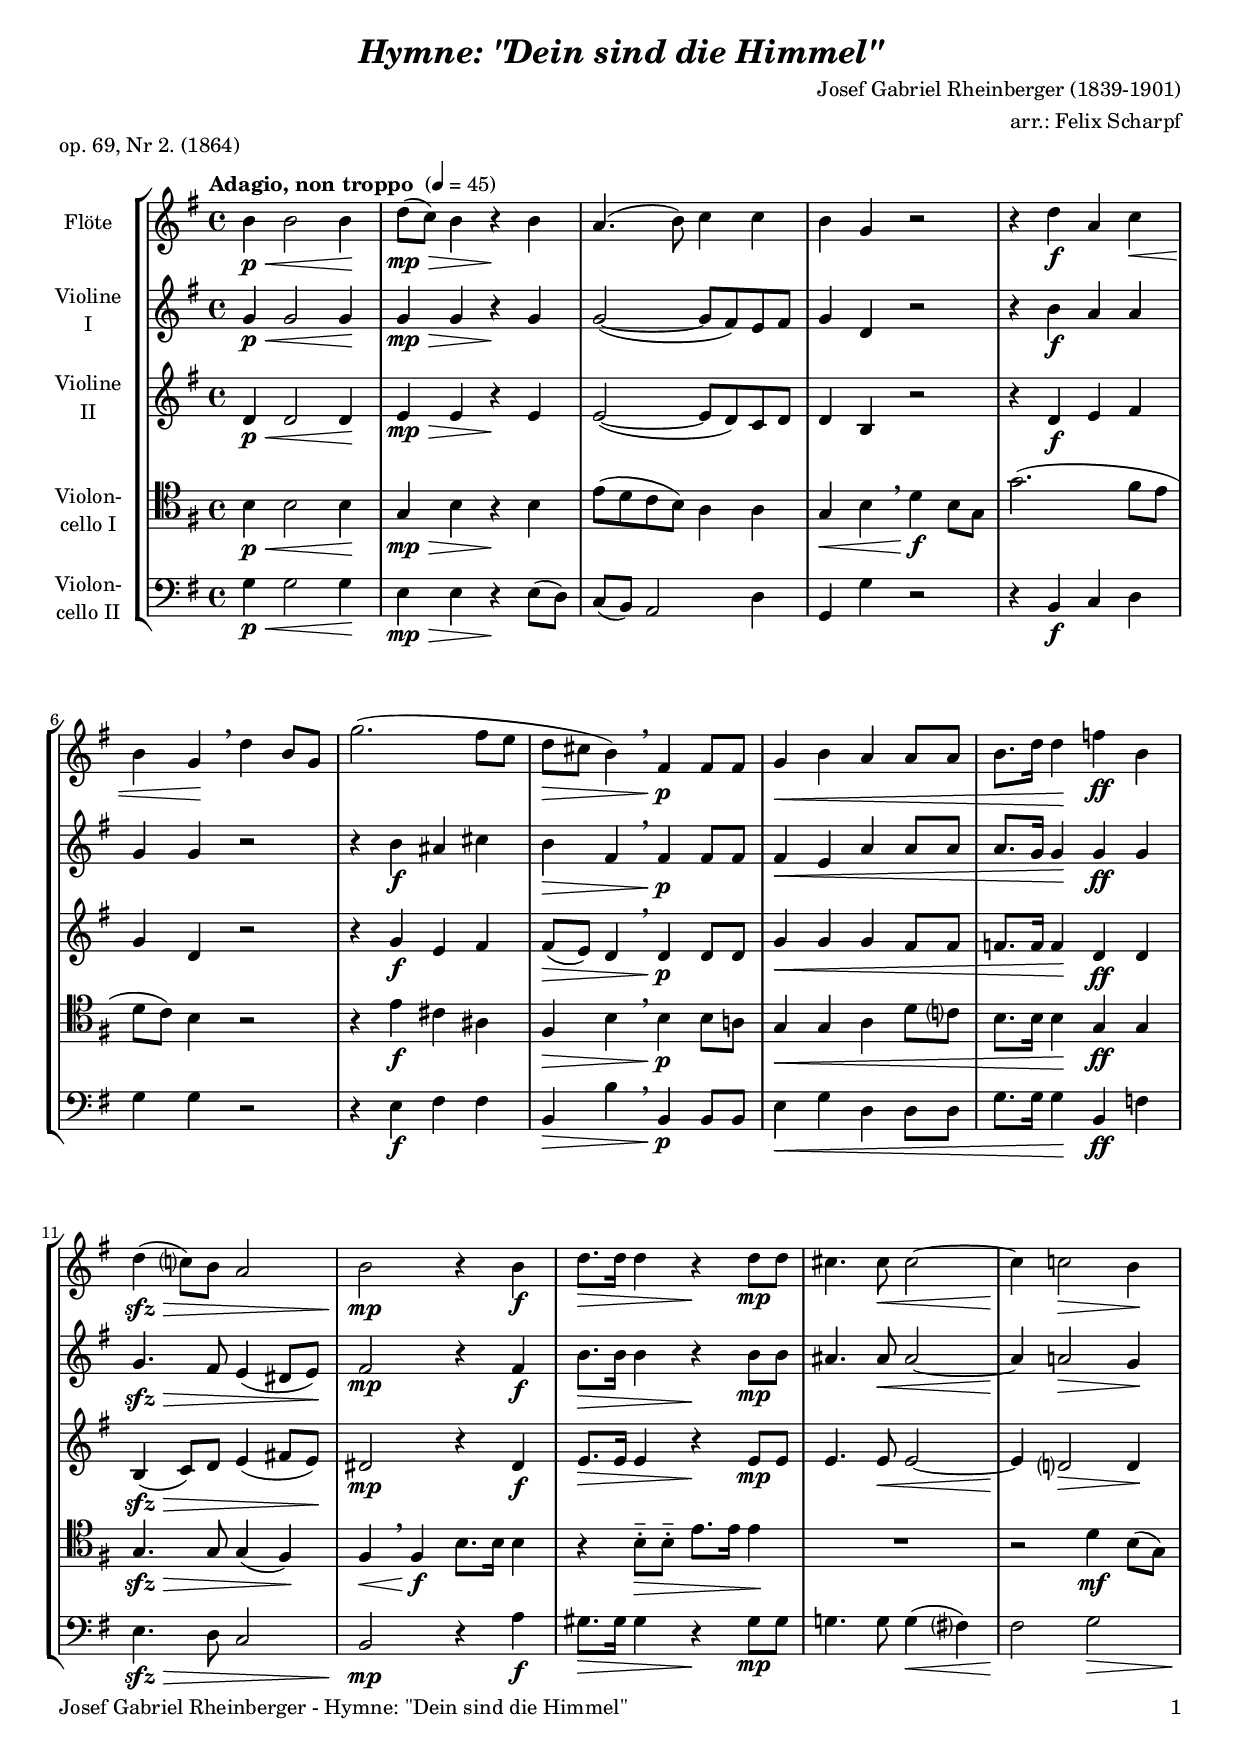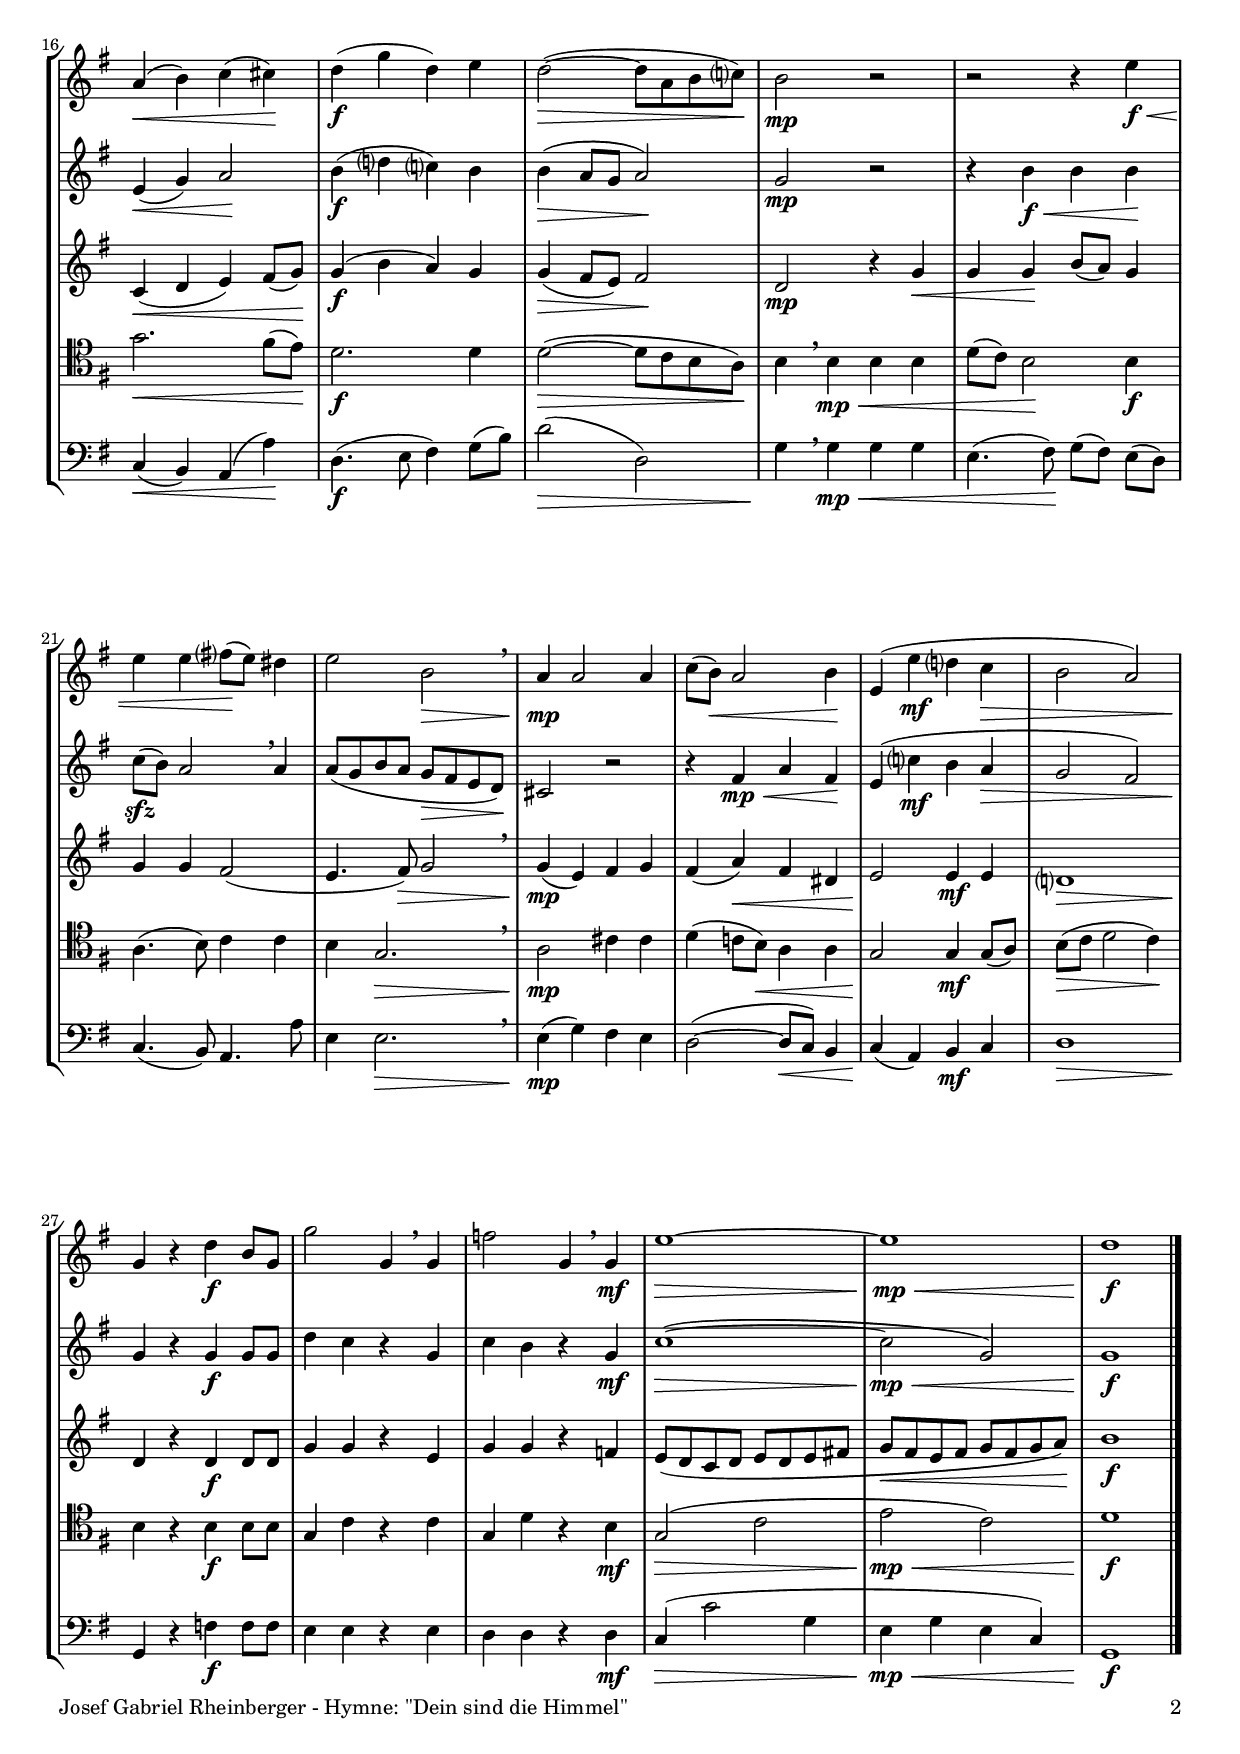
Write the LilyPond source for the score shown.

\version "2.24.4"
\include "deutsch.ly"

#(set-global-staff-size 18)

\header {
  title     = \markup \bold \italic "Hymne: \"Dein sind die Himmel\""
  composer  = "Josef Gabriel Rheinberger (1839-1901)"
  arranger  = "arr.: Felix Scharpf"
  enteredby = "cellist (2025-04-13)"
  piece     = "op. 69, Nr 2. (1864)"
}

voiceconsts = {
  \key g \major
  \time 4/4
  \clef "treble"
%  \numericTimeSignature
  \compressEmptyMeasures
  % Set default beaming for all staves
%  \set Timing.beamExceptions = #'()
%  \set Timing.baseMoment     = #(ly:make-moment 1 4)
%  \set Timing.beatStructure  = #'(1 1 1)
  \tempo "Adagio, non troppo " 4=45
}

mifl = "flute"
mist = "string ensemble 1"
mivl = "violin"
miba = "cello"
mipz = "pizzicato strings"

rit  = \mark \markup \box \italic "rit."
semp = \markup { \italic "sempre" \dynamic p }
trio  = \mark \markup \box \italic "Trio"

va = \relative c'' {
  \voiceconsts

  h4\p\< h2 h4\!
  d8(\mp\> c) h4 r\! h
  a4.( h8) c4 c
  h g r2
  r4 d'\f a c\<
  h g\! \breathe d' h8 g
  g'2.( fis8 e

  d\> cis h4) \breathe fis\!\p fis8 fis
  g4\< h a a8 a
  h8. d16 d4\! f\ff h,
  d(\sfz\> c?8) h a2
  h\!\mp r4 h\f
  d8.\> d16 d4 r\! d8\mp d

  cis4. cis8\< cis2~
  cis4\! c2\> h4\!
  a(\< h) c( cis)\!
  d(\f g d) e
  d2(~\> d8 a h c?)\!
  h2\mp r
  r r4 e\f\<

  e e fis?8(\! e) dis4
  e2 h\> \breathe
  a4\!\mp a2 a4
  c8( h)\< a2 h4\!
  e,( e'\mf d? c\>
  h2 a)
  g4\! r d'\f h8 g
  g'2 g,4 \breathe g

  f'2 g,4 \breathe g\mf
  e'1~\>
  e\!\mp\<
  d\!\f \bar "|."
}

vb = \relative c'' {
  \voiceconsts

  g4\p\< g2 g4\!
  g\mp\> g r\! g
  g2(~ g8 fis) e fis
  g4 d r2
  r4 h'\f a a
  g g r2
  r4 h\f ais cis

  h\> fis \breathe fis\!\p fis8 fis
  fis4\< e a a8 a
  a8. g16 g4\! g\ff g
  g4.\sfz\> fis8 e4( dis8 e)\!
  fis2\mp r4 fis\f
  h8.\> h16 h4 r\! h8\mp h

  ais4. ais8\< ais2~
  ais4\! a2\> g4\!
  e(\< g) a2\!
  h4(\f d? c?) h
  h(\> a8 g a2)\!
  g\mp r
  r4 h\f\< h h\!
  c8(\sfz h) a2 \breathe a4

  a8( g h a g\> fis e d)\!
  cis2 r
  r4 fis\mp\< a fis\!
  e( c'?\mf h a\>
  g2 fis)
  g4\! r g\f g8 g
  d'4 c r g

  c h r g\mf
  c1(~\>
  c2\!\mp\< g)
  g1\!\f \bar "|."
}

vc = \relative c' {
  \voiceconsts

  d4\p\< d2 d4\!
  e\mp\> e r\! e
  e2(~ e8 d) c d
  d4 h r2
  r4 d\f e fis
  g d r2
  r4 g\f e fis

  fis8(\> e) d4 \breathe d\!\p d8 d
  g4\< g g fis8 fis
  f8. f16 f4\! d\ff d
  h(\sfz\> c8) d e4( fis!8 e)\!
  dis2\mp r4 dis\f
  e8.\> e16 e4 r\! e8\mp e

  e4. e8\< e2~
  e4\! d?2\> d4\!
  c(\< d e) fis8( g)\!
  g4(\f h a) g
  g(\> fis8 e) fis2\!
  d\mp r4 g\<
  g g\! h8( a) g4
  g g fis2(

  e4. fis8)\> g2 \breathe
  g4(\!\mp e) fis g
  fis( a)\< fis dis
  e2\! e4\mf e
  d?1\>
  d4\! r d\f d8 d
  g4 g r e
  g g r f

  e8( d c d e d e fis!
  g\< fis e fis g fis g a)\!
  h1\f \bar "|."
}

vd = \relative c' {
  \voiceconsts
  \clef "tenor"

  h4\p\< h2 h4\!
  g\mp\> h r\! h
  e8( d c h) a4 a
  g\< h \breathe d\!\f h8 g
  g'2.( fis8 e
  d c) h4 r2
  r4 e\f cis ais

  fis\> h \breathe h\!\p h8 a!
  g4\< g a d8 c?
  h8. h16 h4\! g\ff g
  g4.\sfz\> g8 g4( fis)\!
  fis\< \breathe fis\!\f h8. h16 h4
  r h8---.\> h---. e8. e16 e4\!

  R1
  r2 d4\mf h8( g)
  g'2.\< fis8( e)\!
  d2.\f d4
  d2(~\> d8 c h a)\!
  h4 \breathe h\mp\< h h
  d8( c) h2\! h4\f
  a4.( h8) c4 c

  h g2.\> \breathe
  a2\!\mp cis4 cis
  d4( c!8 h)\< a4 a
  g2\! g4\mf g8( a)
  h(\> c d2 c4)\!
  h r h\f h8 h
  g4 c r c

  g d' r h\mf
  g2(\> c
  e\!\mp\< c)
  d1\!\f \bar "|."
}

ve = \relative c' {
  \voiceconsts
  \clef "bass"

  g4\p\< g2 g4\!
  e\mp\> e r\! e8( d)
  c( h) a2 d4
  g, g' r2
  r4 h,\f c d
  g g r2
  r4 e\f fis fis

  h,\> h' \breathe h,\!\p h8 h
  e4\< g d d8 d
  g8. g16 g4\! h,\ff f'
  e4.\sfz\> d8 c2
  h\!\mp r4 a'\f
  gis8.\> gis16 gis4 r\! gis8\mp gis
  g!4. g8 g4(\< fis?)

  fis2\! g\>
  c,4(\!\< h) a( a')\!
  d,4.(\f e8 fis4) g8( h)
  d2(\> d,)
  g4\! \breathe g\mp\< g g
  e4.( fis8)\! g( fis) e[( d)]
  c4.( h8) a4. a'8

  e4 e2.\> \breathe
  e4(\!\mp g) fis e
  d2(~ d8\< c) h4
  c(\! a) h\mf c
  d1\>
  g,4\! r f'\f f8 f
  e4 e r e
  d d r d\mf

  c(\> c'2 g4
  e\!\mp\< g e c)
  g1\!\f \bar "|."
}


music = \new StaffGroup <<
      \new Staff {
	\set Staff.midiInstrument = \mifl
	\set Staff.instrumentName = \markup \center-column { "Flöte" }
	\transpose g g { \va }
      }

      \new Staff {
	\set Staff.midiInstrument = \mivl
	\set Staff.instrumentName = \markup \center-column { "Violine" "I" }
	\transpose g g { \vb }
      }

      \new Staff {
	\set Staff.midiInstrument = \mivl
	\set Staff.instrumentName = \markup \center-column { "Violine" "II" }
	\transpose g g { \vc }
      }

      \new Staff {
	\set Staff.midiInstrument = \miba
	\set Staff.instrumentName = \markup \center-column { "Violon-" "cello I" }
	\transpose g g { \vd }
      }

      \new Staff {
	\set Staff.midiInstrument = \miba
	\set Staff.instrumentName = \markup \center-column { "Violon-" "cello II" }
	\transpose g g { \ve }
      }
>>

\book {
   \paper {
    print-page-number = ##t
    print-first-page-number = ##t
    ragged-last-bottom = ##f
    oddHeaderMarkup = \markup \null
    evenHeaderMarkup = \markup \null
    oddFooterMarkup = \markup {
      \fill-line {
        \if \should-print-page-number
        "Josef Gabriel Rheinberger - Hymne: \"Dein sind die Himmel\"" \fromproperty #'page:page-number-string
      }
    }
    evenFooterMarkup = \oddFooterMarkup
  } \score {
    \music
    \layout {}
  }

  \score {
    \unfoldRepeats \music

    \midi {
      \context {
        \Score
      }
    }
  }
}